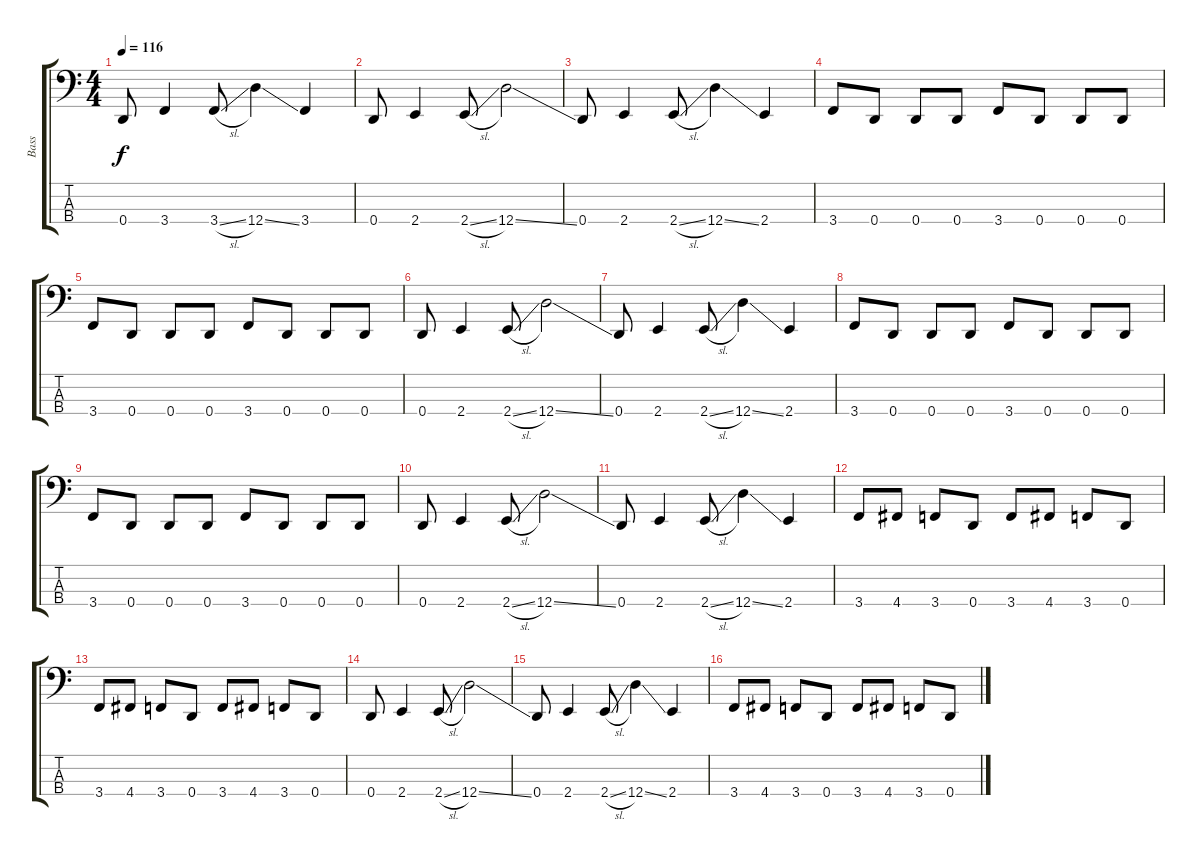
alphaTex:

\track ("Bass" "Bass") {instrument electricbassfinger}
\staff {score tabs}
\tuning (F2 C2 G1 D1) {hide}
\ts (4 4)
\tempo 116
\clef f4
\ks c
0.4.8{dy f} 3.4.4 3.4{sl}.8 12.4{ss}.4 3.4.4 |
0.4.8 2.4.4 2.4{sl}.8 12.4{ss}.2 |
0.4.8 2.4.4 2.4{sl}.8 12.4{ss}.4 2.4.4 |
3.4.8 0.4.8 0.4.8 0.4.8 3.4.8 0.4.8 0.4.8 0.4.8 |
3.4.8 0.4.8 0.4.8 0.4.8 3.4.8 0.4.8 0.4.8 0.4.8 |
0.4.8 2.4.4 2.4{sl}.8 12.4{ss}.2 |
0.4.8 2.4.4 2.4{sl}.8 12.4{ss}.4 2.4.4 |
3.4.8 0.4.8 0.4.8 0.4.8 3.4.8 0.4.8 0.4.8 0.4.8 |
3.4.8 0.4.8 0.4.8 0.4.8 3.4.8 0.4.8 0.4.8 0.4.8 |
0.4.8 2.4.4 2.4{sl}.8 12.4{ss}.2 |
0.4.8 2.4.4 2.4{sl}.8 12.4{ss}.4 2.4.4 |
3.4.8 4.4.8 3.4.8 0.4.8 3.4.8 4.4.8 3.4.8 0.4.8 |
3.4.8 4.4.8 3.4.8 0.4.8 3.4.8 4.4.8 3.4.8 0.4.8 |
0.4.8 2.4.4 2.4{sl}.8 12.4{ss}.2 |
0.4.8 2.4.4 2.4{sl}.8 12.4{ss}.4 2.4.4 |
3.4.8 4.4.8 3.4.8 0.4.8 3.4.8 4.4.8 3.4.8 0.4.8
